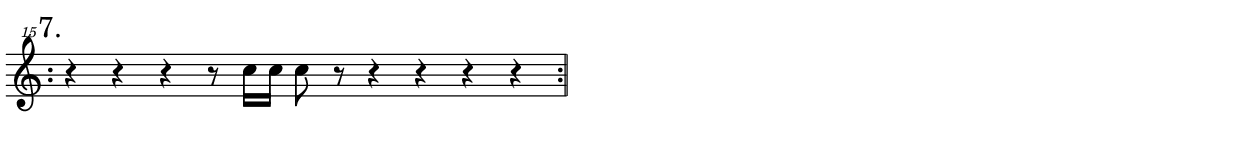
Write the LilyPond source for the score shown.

\version "2.19.80"


phrase = \relative c'''' {

  \clef "treble^15"
  \mark "7." 
  \cadenzaOn
  r4 r r r8
  c16[ c] c8
  r8 r4 r r r

}

\score {
  \midi { }
  \defineBarLine ":" #'("" ":" "")
  \new Staff = "phrase" {
    \bar ":"
    \phrase
    \set Score.repeatCommands = #'(end-repeat)
  }
  \layout {
    \context { \Staff
      \remove Time_signature_engraver
      \override BarLine.hair-thickness = #-1
      \override BarLine.thick-thickness = #-1
    }
  }
}
\header { tagline = "" }
\paper {
  top-margin = 1
  bottom-margin = 1
  left-margin = 1
  right-margin = 1
  indent = 0
}

